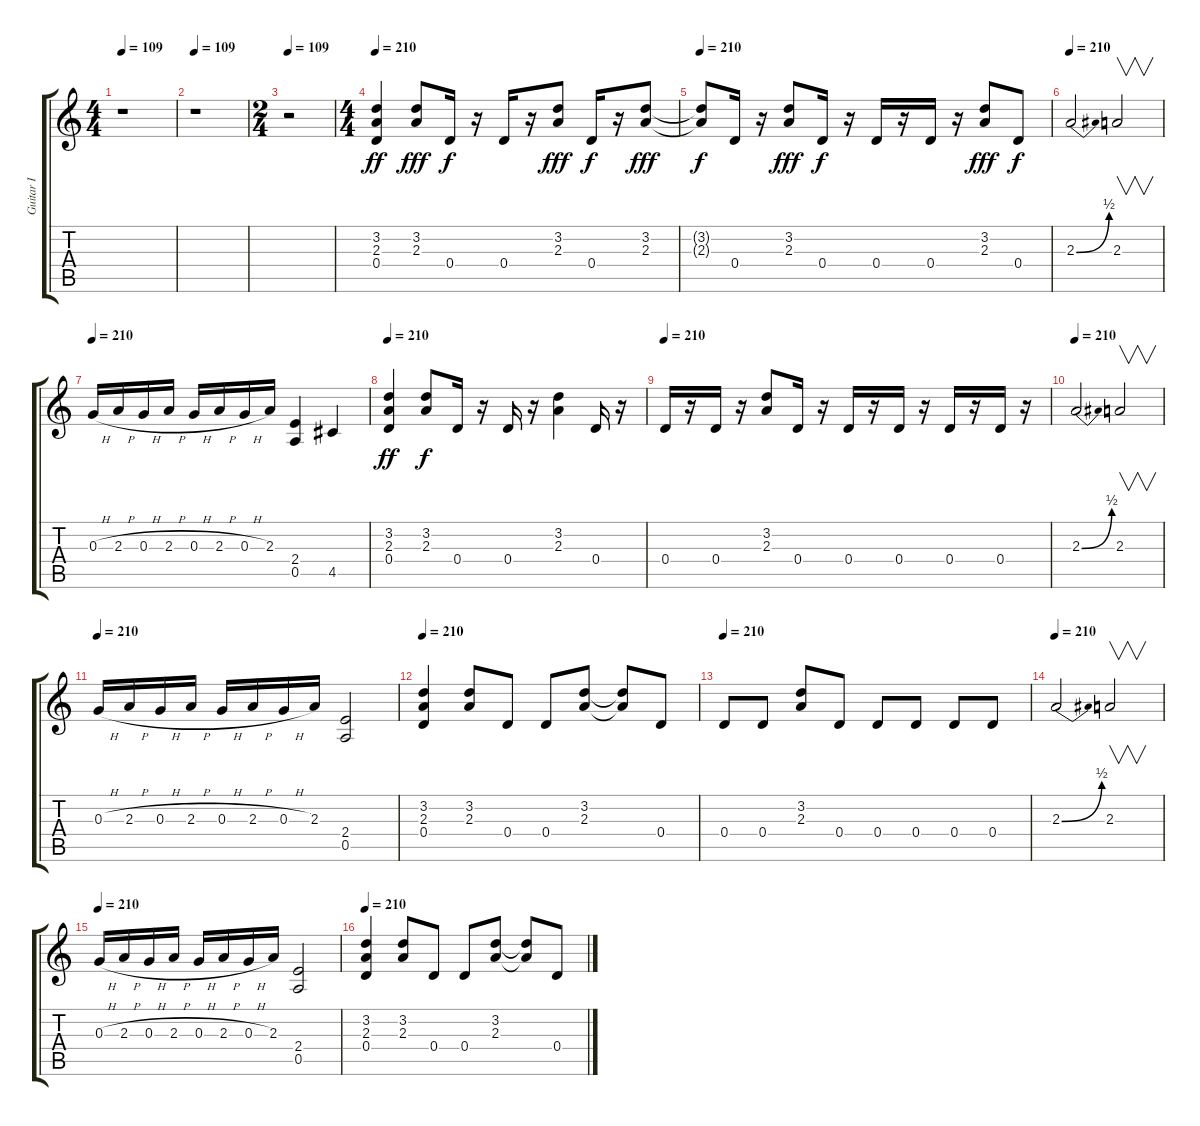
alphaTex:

\track ("Guitar I" "Guitar I") {instrument overdrivenguitar}
\staff {score tabs}
\tuning (E4 B3 G3 D3 A2 E2) {hide}
\ts (4 4)
\tempo 109
\clef g2
\ks c
r.1{dy f} |
\tempo 109
r.1 |
\ts (2 4)
\tempo 109
r.2 |
\ts (4 4)
\tempo 210
(3.2 2.3 0.4).4{dy ff} (3.2 2.3).8{dy fff} 0.4.16{dy f} r.16 0.4.16 r.16 (3.2 2.3).8{dy fff} 0.4.16{dy f} r.16 (3.2 2.3).8{dy fff} |
\tempo 210
(3.2{t} 2.3{t}).8{dy f} 0.4.16 r.16 (3.2 2.3).8{dy fff} 0.4.16{dy f} r.16 0.4.16 r.16 0.4.16 r.16 (3.2 2.3).8{dy fff} 0.4.8{dy f} |
\tempo 210
2.3{be (bend 0 0 60 2)}.2 2.3.2{v} |
\tempo 210
0.3{h}.16 2.3{h}.16 0.3{h}.16 2.3{h}.16 0.3{h}.16 2.3{h}.16 0.3{h}.16 2.3.16 (2.4 0.5).4 4.5.4 |
\tempo 210
(3.2 2.3 0.4).4{dy ff} (3.2 2.3).8{dy f} 0.4.16 r.16 0.4.16 r.16 (3.2 2.3).4 0.4.16 r.16 |
\tempo 210
0.4.16 r.16 0.4.16 r.16 (3.2 2.3).8 0.4.16 r.16 0.4.16 r.16 0.4.16 r.16 0.4.16 r.16 0.4.16 r.16 |
\tempo 210
2.3{be (bend 0 0 60 2)}.2 2.3.2{v} |
\tempo 210
0.3{h}.16 2.3{h}.16 0.3{h}.16 2.3{h}.16 0.3{h}.16 2.3{h}.16 0.3{h}.16 2.3.16 (2.4 0.5).2 |
\tempo 210
(3.2 2.3 0.4).4 (3.2 2.3).8 0.4.8 0.4.8 (3.2 2.3).8 (3.2{t} 2.3{t}).8 0.4.8 |
\tempo 210
0.4.8 0.4.8 (3.2 2.3).8 0.4.8 0.4.8 0.4.8 0.4.8 0.4.8 |
\tempo 210
2.3{be (bend 0 0 60 2)}.2 2.3.2{v} |
\tempo 210
0.3{h}.16 2.3{h}.16 0.3{h}.16 2.3{h}.16 0.3{h}.16 2.3{h}.16 0.3{h}.16 2.3.16 (2.4 0.5).2 |
\tempo 210
(3.2 2.3 0.4).4 (3.2 2.3).8 0.4.8 0.4.8 (3.2 2.3).8 (3.2{t} 2.3{t}).8 0.4.8
